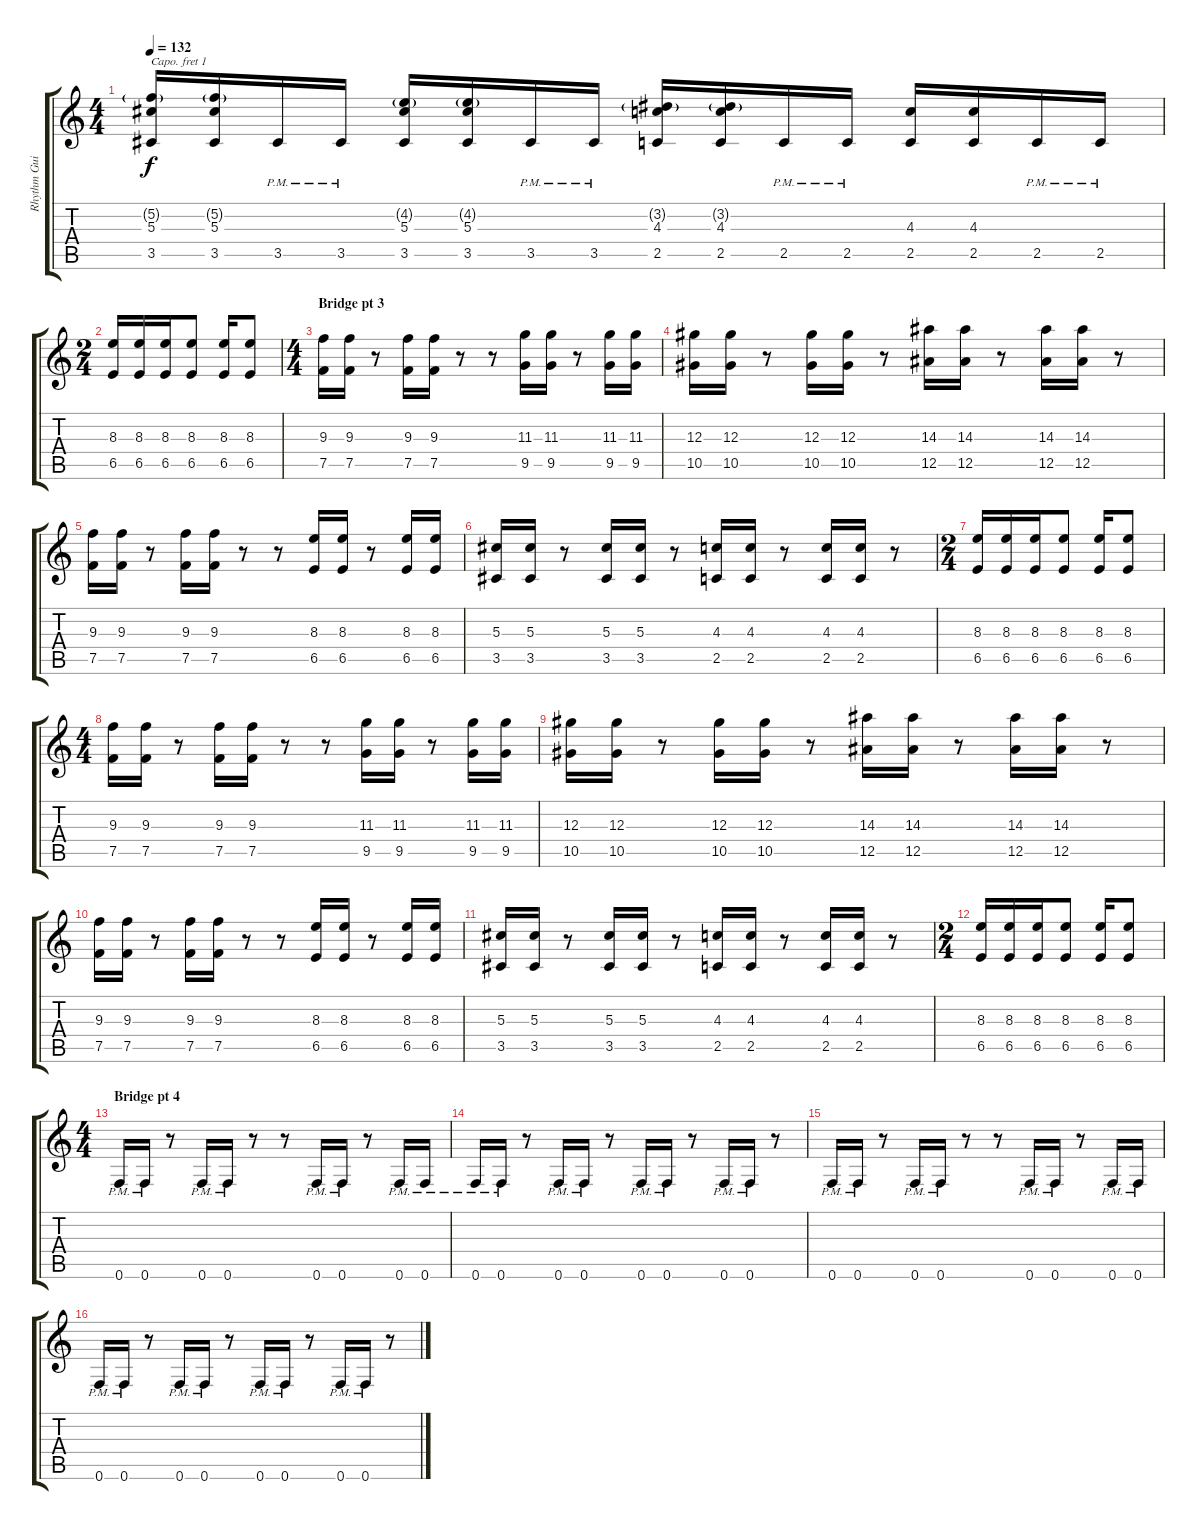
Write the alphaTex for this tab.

\track ("Rhythm Guitar" "Rhythm Gui") {instrument distortionguitar}
\staff {score tabs}
\capo 1
\tuning (E4 B3 G3 D3 A2 E2) {hide}
\ts (4 4)
\tempo 132
\clef g2
\ks c
(5.2{g} 5.3 3.5).16{dy f} (5.2{g} 5.3 3.5).16 3.5{pm}.16 3.5{pm}.16 (4.2{g} 5.3 3.5).16 (4.2{g} 5.3 3.5).16 3.5{pm}.16 3.5{pm}.16 (3.2{g} 4.3 2.5).16 (3.2{g} 4.3 2.5).16 2.5{pm}.16 2.5{pm}.16 (4.3 2.5).16 (4.3 2.5).16 2.5{pm}.16 2.5{pm}.16 |
\ts (2 4)
(8.3 6.5).16 (8.3 6.5).16 (8.3 6.5).16 (8.3 6.5).8 (8.3 6.5).16 (8.3 6.5).8 |
\ts (4 4)
\section ("" "Bridge pt 3")
(9.3 7.5).16 (9.3 7.5).16 r.8 (9.3 7.5).16 (9.3 7.5).16 r.8 r.8 (11.3 9.5).16 (11.3 9.5).16 r.8 (11.3 9.5).16 (11.3 9.5).16 |
(12.3 10.5).16 (12.3 10.5).16 r.8 (12.3 10.5).16 (12.3 10.5).16 r.8 (14.3 12.5).16 (14.3 12.5).16 r.8 (14.3 12.5).16 (14.3 12.5).16 r.8 |
(9.3 7.5).16 (9.3 7.5).16 r.8 (9.3 7.5).16 (9.3 7.5).16 r.8 r.8 (8.3 6.5).16 (8.3 6.5).16 r.8 (8.3 6.5).16 (8.3 6.5).16 |
(5.3 3.5).16 (5.3 3.5).16 r.8 (5.3 3.5).16 (5.3 3.5).16 r.8 (4.3 2.5).16 (4.3 2.5).16 r.8 (4.3 2.5).16 (4.3 2.5).16 r.8 |
\ts (2 4)
(8.3 6.5).16 (8.3 6.5).16 (8.3 6.5).16 (8.3 6.5).8 (8.3 6.5).16 (8.3 6.5).8 |
\ts (4 4)
(9.3 7.5).16 (9.3 7.5).16 r.8 (9.3 7.5).16 (9.3 7.5).16 r.8 r.8 (11.3 9.5).16 (11.3 9.5).16 r.8 (11.3 9.5).16 (11.3 9.5).16 |
(12.3 10.5).16 (12.3 10.5).16 r.8 (12.3 10.5).16 (12.3 10.5).16 r.8 (14.3 12.5).16 (14.3 12.5).16 r.8 (14.3 12.5).16 (14.3 12.5).16 r.8 |
(9.3 7.5).16 (9.3 7.5).16 r.8 (9.3 7.5).16 (9.3 7.5).16 r.8 r.8 (8.3 6.5).16 (8.3 6.5).16 r.8 (8.3 6.5).16 (8.3 6.5).16 |
(5.3 3.5).16 (5.3 3.5).16 r.8 (5.3 3.5).16 (5.3 3.5).16 r.8 (4.3 2.5).16 (4.3 2.5).16 r.8 (4.3 2.5).16 (4.3 2.5).16 r.8 |
\ts (2 4)
(8.3 6.5).16 (8.3 6.5).16 (8.3 6.5).16 (8.3 6.5).8 (8.3 6.5).16 (8.3 6.5).8 |
\ts (4 4)
\section ("" "Bridge pt 4")
0.6{pm}.16 0.6{pm}.16 r.8 0.6{pm}.16 0.6{pm}.16 r.8 r.8 0.6{pm}.16 0.6{pm}.16 r.8 0.6{pm}.16 0.6{pm}.16 |
0.6{pm}.16 0.6{pm}.16 r.8 0.6{pm}.16 0.6{pm}.16 r.8 0.6{pm}.16 0.6{pm}.16 r.8 0.6{pm}.16 0.6{pm}.16 r.8 |
0.6{pm}.16 0.6{pm}.16 r.8 0.6{pm}.16 0.6{pm}.16 r.8 r.8 0.6{pm}.16 0.6{pm}.16 r.8 0.6{pm}.16 0.6{pm}.16 |
0.6{pm}.16 0.6{pm}.16 r.8 0.6{pm}.16 0.6{pm}.16 r.8 0.6{pm}.16 0.6{pm}.16 r.8 0.6{pm}.16 0.6{pm}.16 r.8
